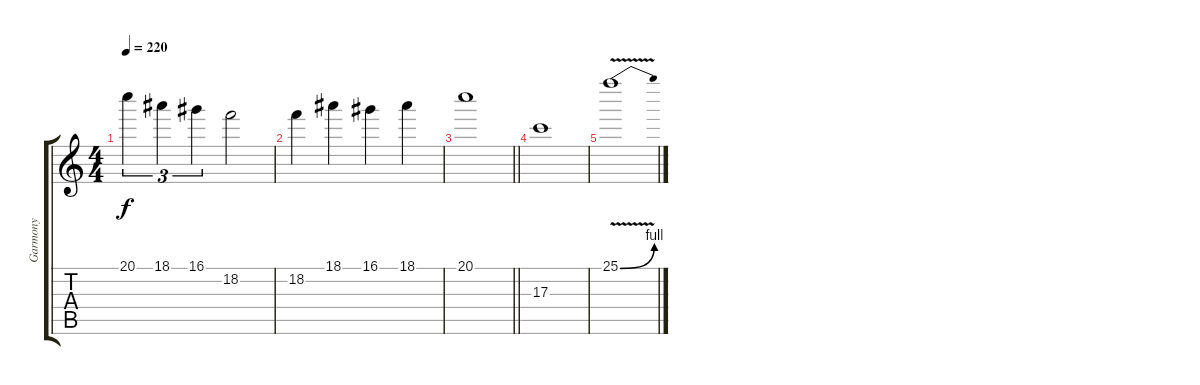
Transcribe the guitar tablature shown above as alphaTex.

\track ("Garmony" "Garmony") {instrument distortionguitar}
\staff {score tabs}
\tuning (E4 B3 G3 D3 A2 E2) {hide}
\ts (4 4)
\tempo 220
\clef g2
\ks c
20.1.4{tu (3 2) dy f} 18.1.4{tu (3 2)} 16.1.4{tu (3 2)} 18.2.2 |
18.2.4 18.1.4 16.1.4 18.1.4 |
\barLineRight lightlight
20.1.1 |
17.3.1 |
25.1{be (bend 0 0 60 4) v}.1
